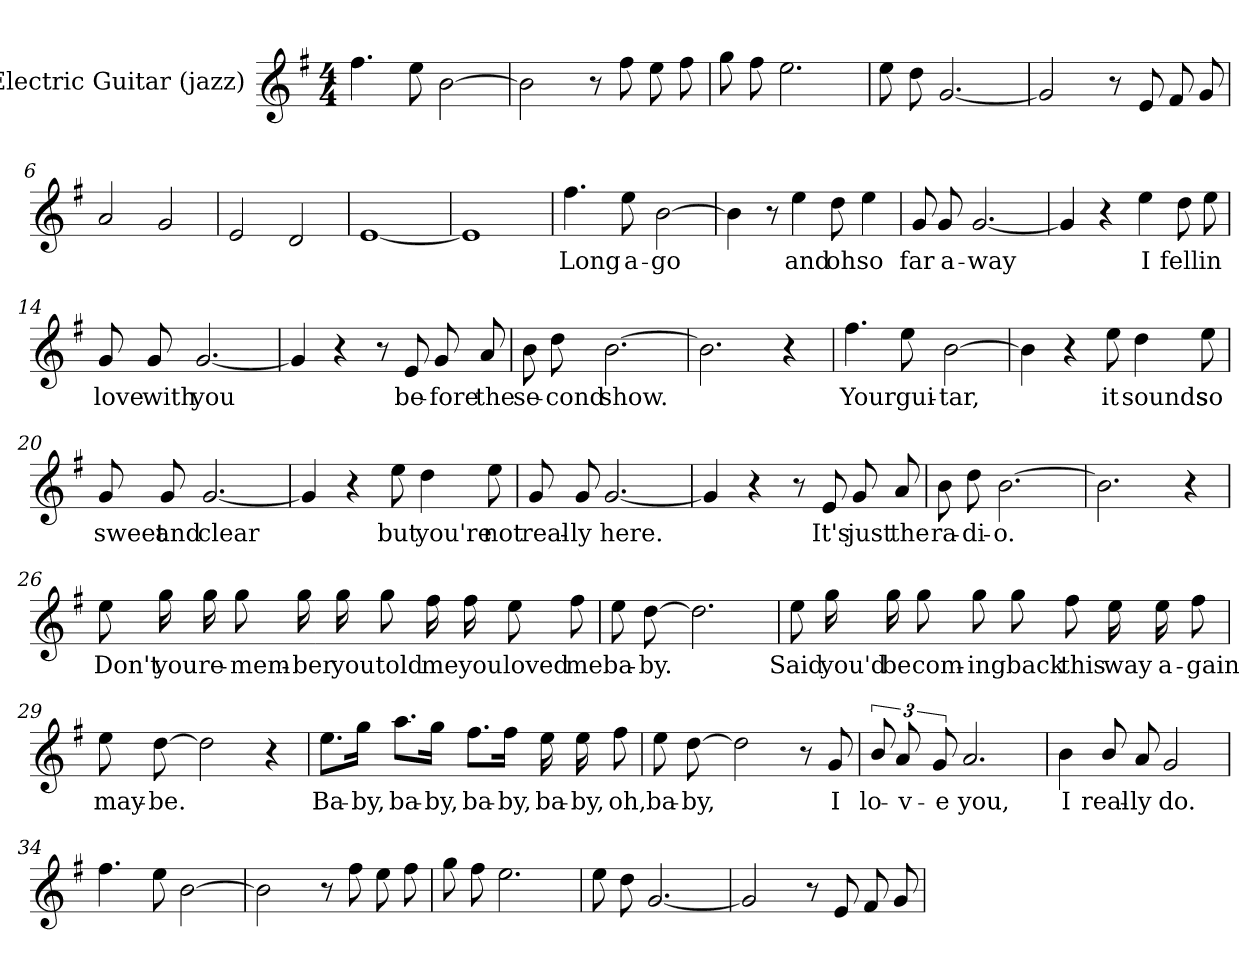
**kern	**text
*part1	*part1
*staff1	*staff1
*I"Electric Guitar (jazz)	*
*I'Gtr	*
*clefG2	*
*k[f#]	*
*M4/4	*
=1	=1
4.ff#\	.
8ee\	.
[>2b\	.
=2	=2
2b\]	.
8r	.
8ff#\	.
8ee\L	.
8ff#\	.
=3	=3
8gg\L	.
8ff#\	.
2.ee\	.
=4	=4
8ee\L	.
8dd\	.
[<2.g/	.
=5	=5
2g/]	.
8r	.
8e/	.
8f#/L	.
8g/	.
=6	=6
2a/	.
2g/	.
!!LO:LB:g=z
=7	=7
2e/	.
2d/	.
=8	=8
[<1e	.
=9	=9
1e]	.
=10	=10
4.ff#\	Long
8ee\	a-
[>2b\	go
=11	=11
4b\]	.
8r	.
4ee\	and
8dd\	oh
4ee\	so
=12	=12
8g/L	far
8g/	a-
[<2.g/	way
!!LO:LB:g=z
=13	=13
4g/]	.
4r	.
4ee\	I
8dd\L	fell
8ee\	in
=14	=14
8g/L	love
8g/	with
[<2.g/	you
=15	=15
4g/]	.
4r	.
8r	.
8e/	be-
8g/L	fore
8a/	the
=16	=16
8b\L	se-
8dd\	cond
[>2.b\	show.
=17	=17
2.b\]	.
4r	.
!!LO:LB:g=z
=18	=18
4.ff#\	Your
8ee\	gui-
[>2b\	tar,
=19	=19
4b\]	.
4r	.
8ee\	it
4dd\	sounds
8ee\	so
=20	=20
8g/L	sweet
8g/	and
[<2.g/	clear
=21	=21
4g/]	.
4r	.
8ee\	but
4dd\	you're
8ee\	not
=22	=22
8g/L	real-
8g/	ly
[<2.g/	here.
!!LO:LB:g=z
=23	=23
4g/]	.
4r	.
8r	.
8e/	It's
8g/L	just
8a/	the
=24	=24
8b\L	ra-
8dd\	di-
[>2.b\	o.
=25	=25
2.b\]	.
4r	.
=26	=26
8ee\L	Don't
16gg\L	you
16gg\J	re-
8gg\L	mem-
16gg\L	ber
16gg\J	you
8gg\L	told
16ff#\L	me
16ff#\J	you
8ee\L	loved
8ff#\	me
!!LO:LB:g=z
=27	=27
8ee\L	ba-
[>8dd\	by.
2.dd\]	.
=28	=28
8ee\L	Said
16gg\L	you'd
16gg\J	be
8gg\L	com-
8gg\	ing
8gg\L	back
8ff#\	this
16ee\LL	way
16ee\J	a-
8ff#\	gain
=29	=29
8ee\L	may-
[>8dd\	be.
2dd\]	.
4r	.
!!LO:LB:g=z
=30	=30
8.ee\L	Ba-
16gg\J	by,
8.aa\L	ba-
16gg\J	by,
8.ff#\L	ba-
16ff#\J	by,
16ee\LL	ba-
16ee\J	by,
8ff#\	oh,
=31	=31
8ee\L	ba-
[>8dd\	by,
2dd\]	.
8r	.
8g/	I
=32	=32
12b/L	lo-
12a/	v-
12g/	e
2.a/	you,
=33	=33
4b\	I
8b/L	real-
8a/	ly
2g/	do.
!!LO:LB:g=z
=34	=34
4.ff#\	.
8ee\	.
[>2b\	.
=35	=35
2b\]	.
8r	.
8ff#\	.
8ee\L	.
8ff#\	.
=36	=36
8gg\L	.
8ff#\	.
2.ee\	.
=37	=37
8ee\L	.
8dd\	.
[<2.g/	.
=38	=38
2g/]	.
8r	.
8e/	.
8f#/L	.
8g/	.
=	=
*-	*-
